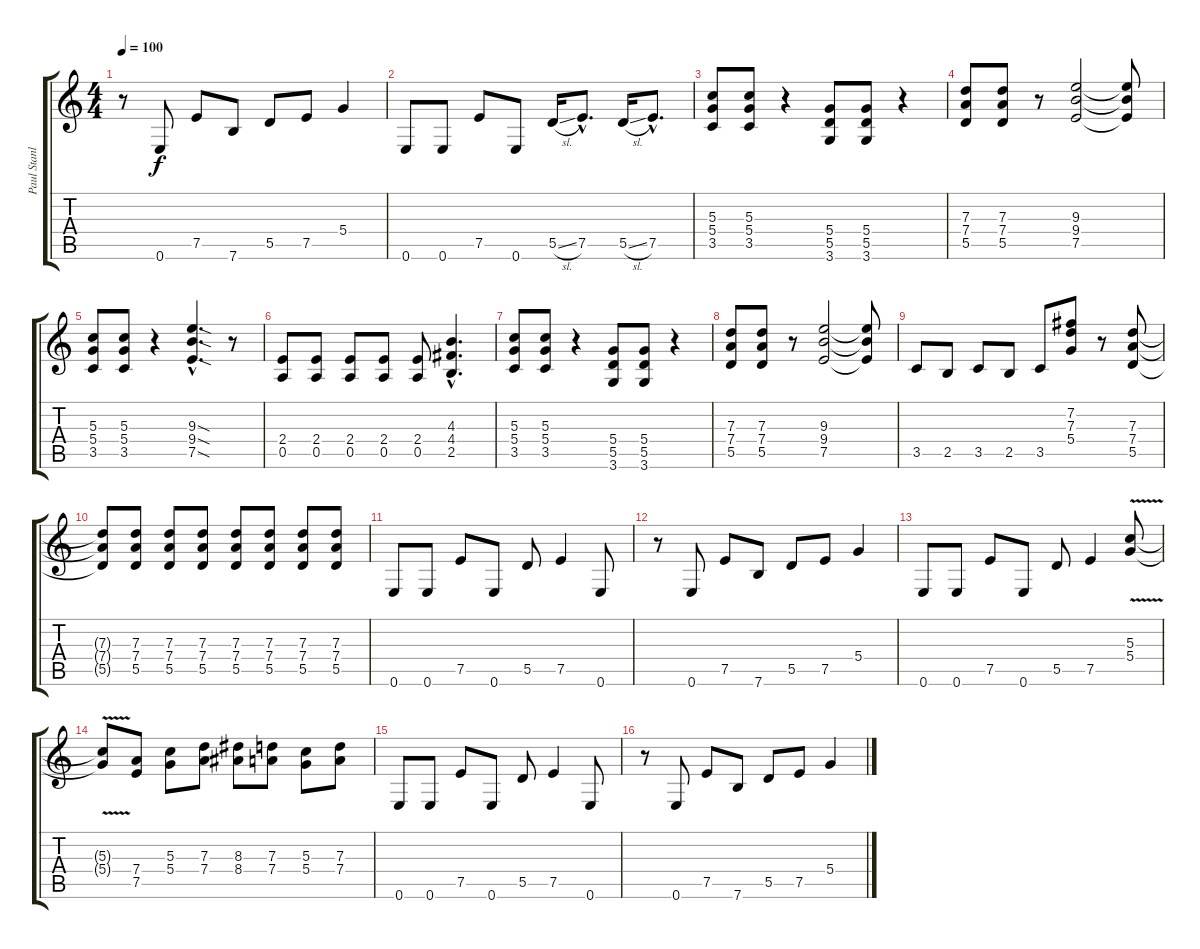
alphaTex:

\track ("Paul Stanley" "Paul Stanl") {instrument distortionguitar}
\staff {score tabs}
\tuning (E4 B3 G3 D3 A2 E2) {hide}
\ts (4 4)
\tempo 100
\clef g2
\ks c
r.8{dy f} 0.6.8 7.5.8 7.6.8 5.5.8 7.5.8 5.4.4 |
0.6.8 0.6.8 7.5.8 0.6.8 5.5{sl}.16 7.5{hac}.8{d} 5.5{sl}.16 7.5{hac}.8{d} |
(5.3 5.4 3.5).8 (5.3 5.4 3.5).8 r.4 (5.4 5.5 3.6).8 (5.4 5.5 3.6).8 r.4 |
(7.3 7.4 5.5).8 (7.3 7.4 5.5).8 r.8 (9.3 9.4 7.5).2 (9.3{t} 9.4{t} 7.5{t}).8 |
(5.3 5.4 3.5).8 (5.3 5.4 3.5).8 r.4 (9.3{sod hac} 9.4{sod hac} 7.5{sod hac}).4{d} r.8 |
(2.4 0.5).8 (2.4 0.5).8 (2.4 0.5).8 (2.4 0.5).8 (2.4 0.5).8 (4.3{hac} 4.4{hac} 2.5{hac}).4{d} |
(5.3 5.4 3.5).8 (5.3 5.4 3.5).8 r.4 (5.4 5.5 3.6).8 (5.4 5.5 3.6).8 r.4 |
(7.3 7.4 5.5).8 (7.3 7.4 5.5).8 r.8 (9.3 9.4 7.5).2 (9.3{t} 9.4{t} 7.5{t}).8 |
3.5.8 2.5.8 3.5.8 2.5.8 3.5.8 (7.2 7.3 5.4).8 r.8 (7.3 7.4 5.5).8 |
(7.3{t} 7.4{t} 5.5{t}).8 (7.3 7.4 5.5).8 (7.3 7.4 5.5).8 (7.3 7.4 5.5).8 (7.3 7.4 5.5).8 (7.3 7.4 5.5).8 (7.3 7.4 5.5).8 (7.3 7.4 5.5).8 |
0.6.8 0.6.8 7.5.8 0.6.8 5.5.8 7.5.4 0.6.8 |
r.8 0.6.8 7.5.8 7.6.8 5.5.8 7.5.8 5.4.4 |
0.6.8 0.6.8 7.5.8 0.6.8 5.5.8 7.5.4 (5.3{v} 5.4{v}).8 |
(5.3{t} 5.4{t}).8 (7.4 7.5).8 (5.3 5.4).8 (7.3 7.4).8 (8.3 8.4).8 (7.3 7.4).8 (5.3 5.4).8 (7.3 7.4).8 |
0.6.8 0.6.8 7.5.8 0.6.8 5.5.8 7.5.4 0.6.8 |
r.8 0.6.8 7.5.8 7.6.8 5.5.8 7.5.8 5.4.4
